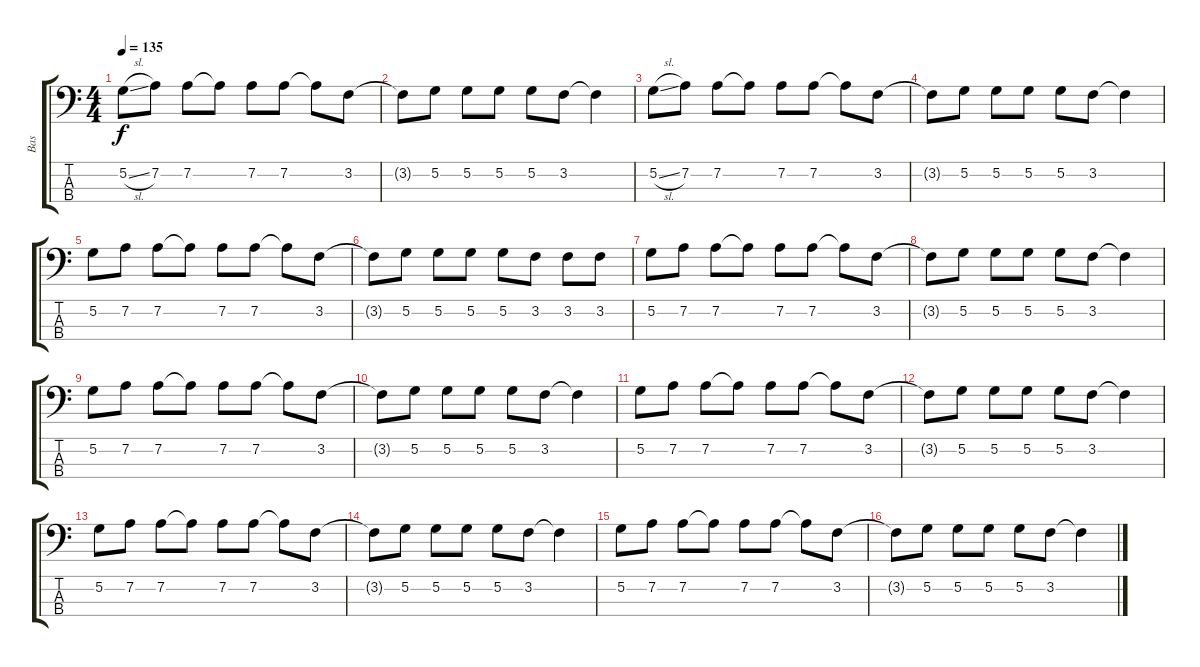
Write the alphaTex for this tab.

\track ("Bas" "Bas") {instrument electricbassfinger}
\staff {score tabs}
\tuning (G2 D2 A1 E1) {hide}
\ts (4 4)
\tempo 135
\clef f4
\ks c
5.2{sl}.8{dy f instrument electricbassfinger} 7.2.8 7.2.8 7.2{t}.8 7.2.8 7.2.8 7.2{t}.8 3.2.8 |
3.2{t}.8 5.2.8 5.2.8 5.2.8 5.2.8 3.2.8 3.2{t}.4 |
5.2{sl}.8 7.2.8 7.2.8 7.2{t}.8 7.2.8 7.2.8 7.2{t}.8 3.2.8 |
3.2{t}.8 5.2.8 5.2.8 5.2.8 5.2.8 3.2.8 3.2{t}.4 |
5.2.8 7.2.8 7.2.8 7.2{t}.8 7.2.8 7.2.8 7.2{t}.8 3.2.8 |
3.2{t}.8 5.2.8 5.2.8 5.2.8 5.2.8 3.2.8 3.2.8 3.2.8 |
5.2.8 7.2.8 7.2.8 7.2{t}.8 7.2.8 7.2.8 7.2{t}.8 3.2.8 |
3.2{t}.8 5.2.8 5.2.8 5.2.8 5.2.8 3.2.8 3.2{t}.4 |
5.2.8 7.2.8 7.2.8 7.2{t}.8 7.2.8 7.2.8 7.2{t}.8 3.2.8 |
3.2{t}.8 5.2.8 5.2.8 5.2.8 5.2.8 3.2.8 3.2{t}.4 |
5.2.8 7.2.8 7.2.8 7.2{t}.8 7.2.8 7.2.8 7.2{t}.8 3.2.8 |
3.2{t}.8 5.2.8 5.2.8 5.2.8 5.2.8 3.2.8 3.2{t}.4 |
5.2.8 7.2.8 7.2.8 7.2{t}.8 7.2.8 7.2.8 7.2{t}.8 3.2.8 |
3.2{t}.8 5.2.8 5.2.8 5.2.8 5.2.8 3.2.8 3.2{t}.4 |
5.2.8 7.2.8 7.2.8 7.2{t}.8 7.2.8 7.2.8 7.2{t}.8 3.2.8 |
3.2{t}.8 5.2.8 5.2.8 5.2.8 5.2.8 3.2.8 3.2{t}.4
